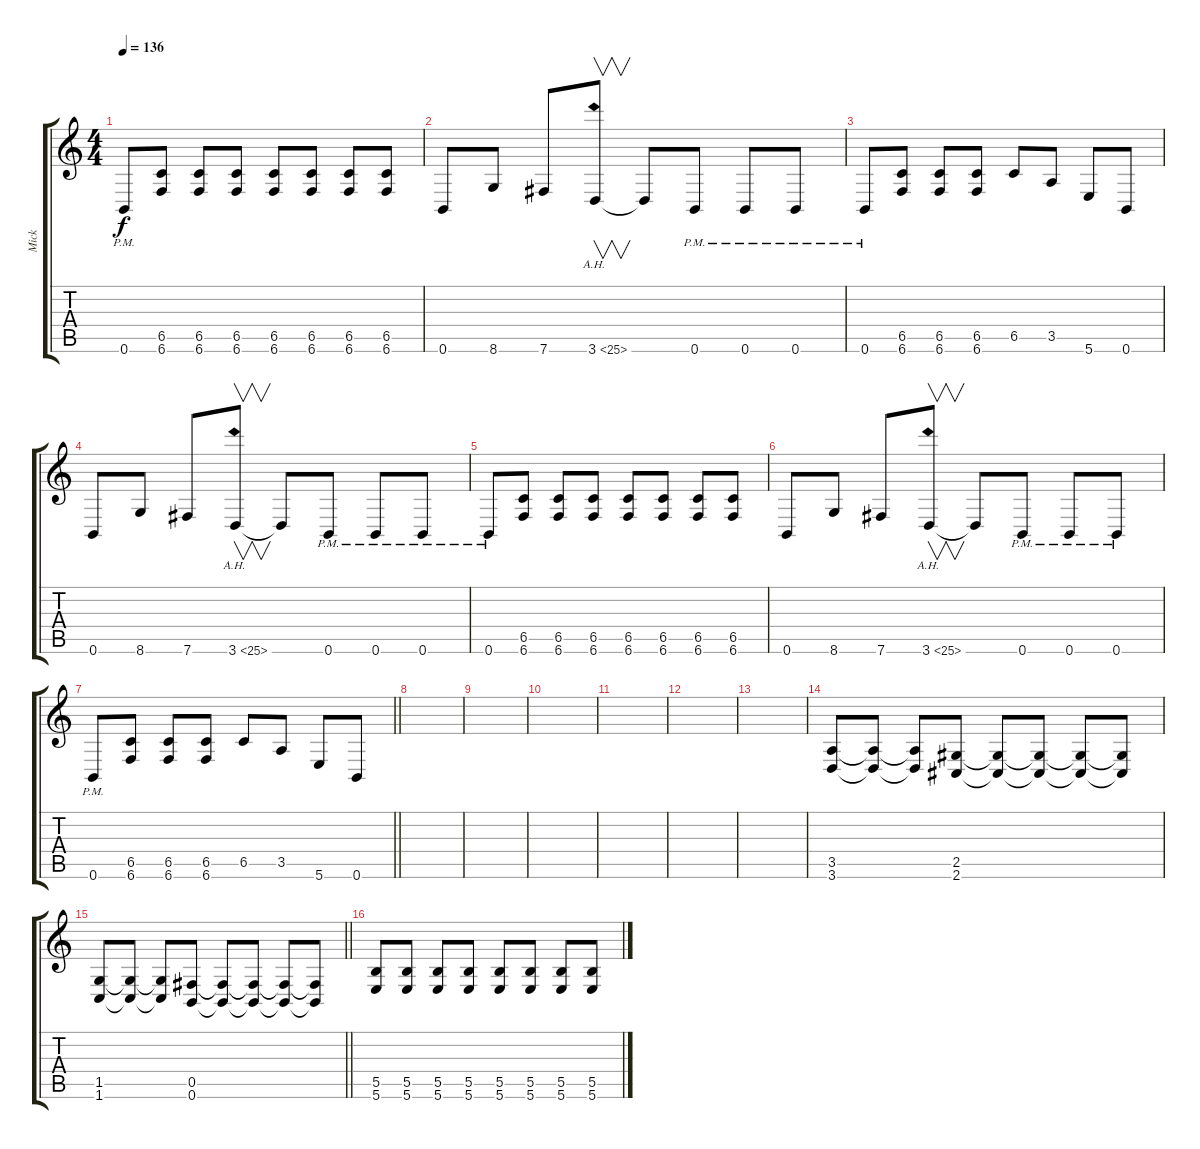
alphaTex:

\track ("Mick" "Mick") {instrument overdrivenguitar}
\staff {score tabs}
\tuning (Db4 Ab3 E3 B2 Gb2 B1) {hide}
\ts (4 4)
\tempo 136
\clef g2
\ks c
0.6{pm}.8{dy f} (6.5 6.6).8 (6.5 6.6).8 (6.5 6.6).8 (6.5 6.6).8 (6.5 6.6).8 (6.5 6.6).8 (6.5 6.6).8 |
0.6.8 8.6.8 7.6.8 3.6{ah 22}.8{v} 3.6{t}.8 0.6{pm}.8 0.6{pm}.8 0.6{pm}.8 |
0.6{pm}.8 (6.5 6.6).8 (6.5 6.6).8 (6.5 6.6).8 6.5.8 3.5.8 5.6.8 0.6.8 |
0.6.8 8.6.8 7.6.8 3.6{ah 22}.8{v} 3.6{t}.8 0.6{pm}.8 0.6{pm}.8 0.6{pm}.8 |
0.6{pm}.8 (6.5 6.6).8 (6.5 6.6).8 (6.5 6.6).8 (6.5 6.6).8 (6.5 6.6).8 (6.5 6.6).8 (6.5 6.6).8 |
0.6.8 8.6.8 7.6.8 3.6{ah 22}.8{v} 3.6{t}.8 0.6{pm}.8 0.6{pm}.8 0.6{pm}.8 |
\barLineRight lightlight
0.6{pm}.8 (6.5 6.6).8 (6.5 6.6).8 (6.5 6.6).8 6.5.8 3.5.8 5.6.8 0.6.8 |
|
|
|
|
|
|
(3.5 3.6).8 (3.5{t} 3.6{t}).8 (3.5{t} 3.6{t}).8 (2.5 2.6).8 (2.5{t} 2.6{t}).8 (2.5{t} 2.6{t}).8 (2.5{t} 2.6{t}).8 (2.5{t} 2.6{t}).8 |
\barLineRight lightlight
(1.5 1.6).8 (1.5{t} 1.6{t}).8 (1.5{t} 1.6{t}).8 (0.5 0.6).8 (0.5{t} 0.6{t}).8 (0.5{t} 0.6{t}).8 (0.5{t} 0.6{t}).8 (0.5{t} 0.6{t}).8 |
(5.5 5.6).8 (5.5 5.6).8 (5.5 5.6).8 (5.5 5.6).8 (5.5 5.6).8 (5.5 5.6).8 (5.5 5.6).8 (5.5 5.6).8
